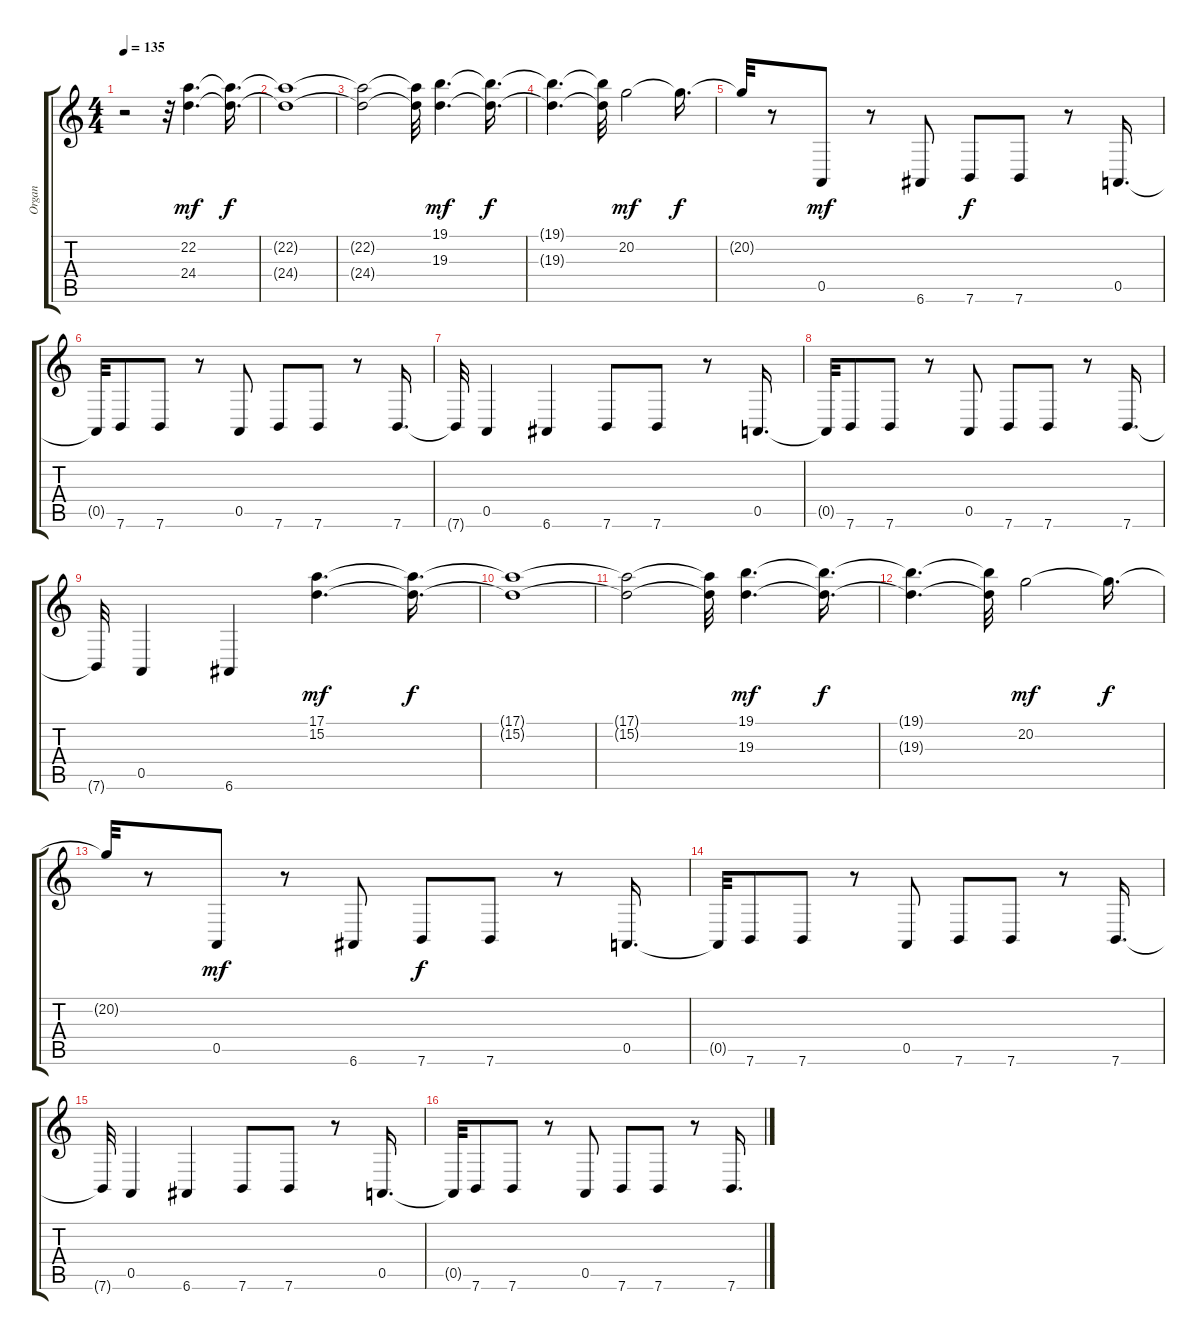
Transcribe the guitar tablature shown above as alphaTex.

\track ("Organ" "Organ") {instrument percussiveorgan}
\staff {score tabs}
\tuning (E4 B3 G3 D3 A2 E2) {hide}
\ts (4 4)
\tempo 135
\clef g2
\ks c
r.2{dy mf} r.32 (22.2 24.4).4{d} (22.2{t} 24.4{t}).16{d dy f} |
(22.2{t} 24.4{t}).1 |
(22.2{t} 24.4{t}).2 (22.2{t} 24.4{t}).32 (19.1 19.3).4{d dy mf} (19.1{t} 19.3{t}).16{d dy f} |
(19.1{t} 19.3{t}).4{d} (19.1{t} 19.3{t}).32 20.2.2{dy mf} 20.2{t}.16{d dy f} |
20.2{t}.32 r.8 0.5.8{dy mf} r.8 6.6.8 7.6.8{dy f} 7.6.8 r.8 0.5.16{d} |
0.5{t}.32 7.6.8 7.6.8 r.8 0.5.8 7.6.8 7.6.8 r.8 7.6.16{d} |
7.6{t}.32 0.5.4 6.6.4 7.6.8 7.6.8 r.8 0.5.16{d} |
0.5{t}.32 7.6.8 7.6.8 r.8 0.5.8 7.6.8 7.6.8 r.8 7.6.16{d} |
7.6{t}.32 0.5.4 6.6.4 (17.1 15.2).4{d dy mf} (17.1{t} 15.2{t}).16{d dy f} |
(17.1{t} 15.2{t}).1 |
(17.1{t} 15.2{t}).2 (17.1{t} 15.2{t}).32 (19.1 19.3).4{d dy mf} (19.1{t} 19.3{t}).16{d dy f} |
(19.1{t} 19.3{t}).4{d} (19.1{t} 19.3{t}).32 20.2.2{dy mf} 20.2{t}.16{d dy f} |
20.2{t}.32 r.8 0.5.8{dy mf} r.8 6.6.8 7.6.8{dy f} 7.6.8 r.8 0.5.16{d} |
0.5{t}.32 7.6.8 7.6.8 r.8 0.5.8 7.6.8 7.6.8 r.8 7.6.16{d} |
7.6{t}.32 0.5.4 6.6.4 7.6.8 7.6.8 r.8 0.5.16{d} |
0.5{t}.32 7.6.8 7.6.8 r.8 0.5.8 7.6.8 7.6.8 r.8 7.6.16{d}
